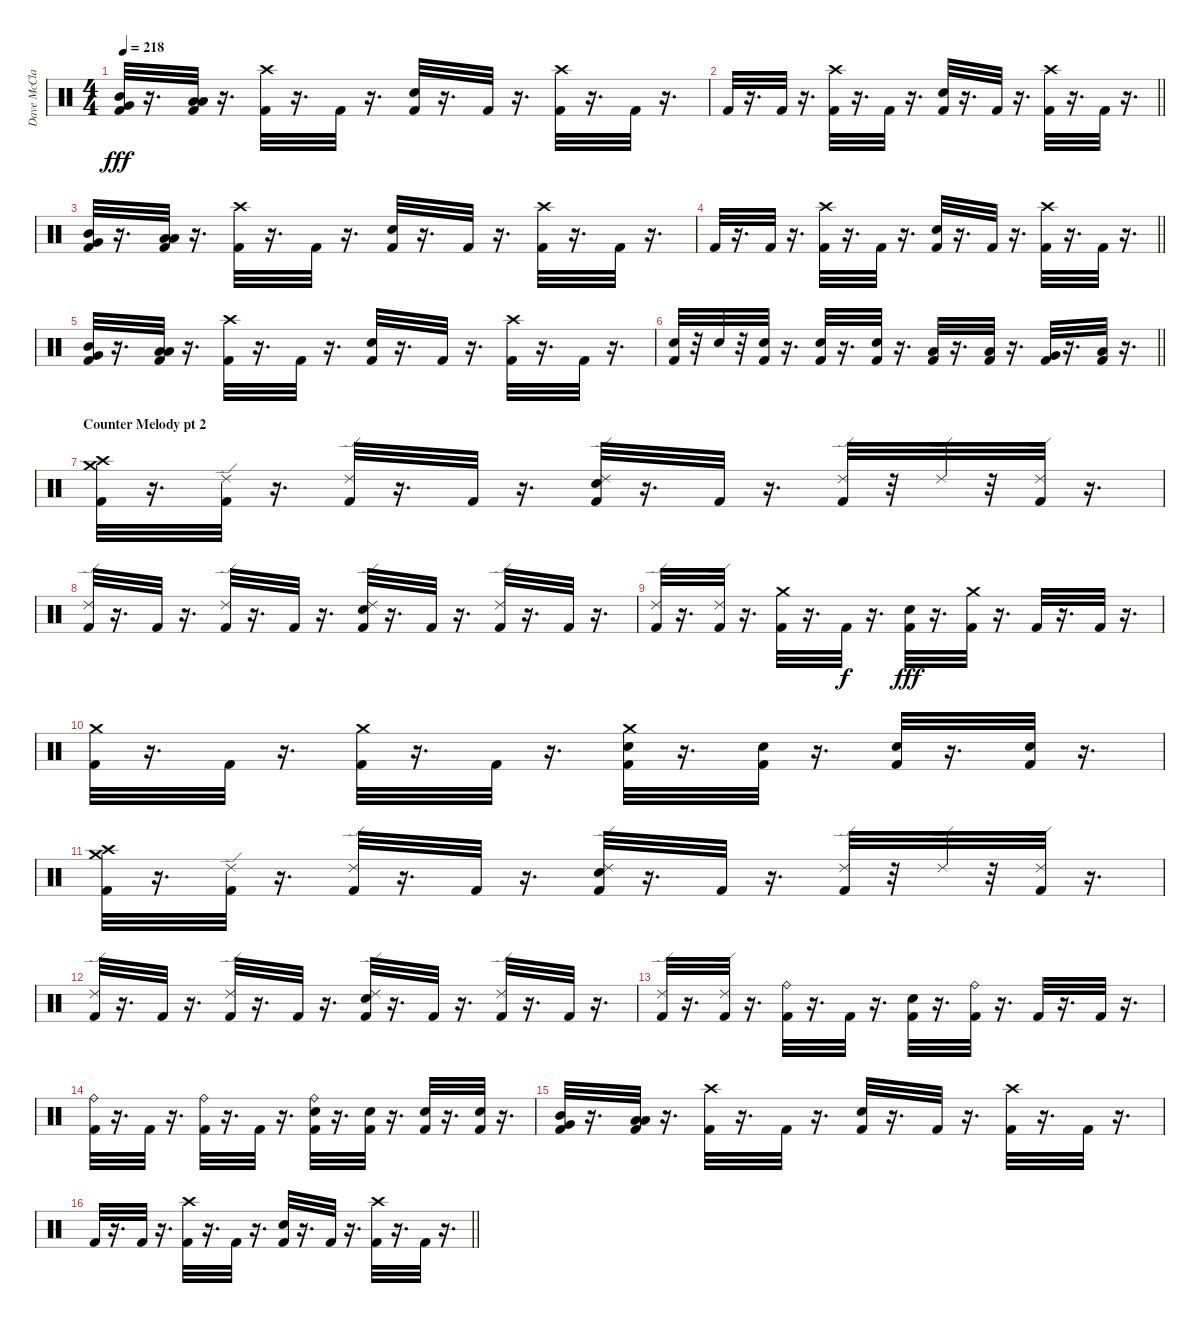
\track ("Dave McClain" "Dave McCla") {instrument percussion}
\staff {score}
\articulation defaults
\ts (4 4)
\tempo 218
\clef neutral
\ks c
("Very Low Tom (hit)" "Mid Tom (hit)" "Kick (hit) 2").32{dy fff} r.16{d} ("Low Tom (hit)" "Low Floor Tom (hit)" "Kick (hit) 2").32 r.16{d} ("Kick (hit) 2" "Crash high (hit)").32 r.16{d} "Kick (hit) 2".32 r.16{d} ("Kick (hit) 2" "Snare (hit) 2").32 r.16{d} "Kick (hit) 2".32 r.16{d} ("Kick (hit) 2" "Crash high (hit)").32 r.16{d} "Kick (hit) 2".32 r.16{d} |
\barLineRight lightlight "Kick (hit) 2".32
r.16{d} "Kick (hit) 2".32 r.16{d} ("Kick (hit) 2" "Crash high (hit)").32 r.16{d} "Kick (hit) 2".32 r.16{d} ("Kick (hit) 2" "Snare (hit) 2").32 r.16{d} "Kick (hit) 2".32 r.16{d} ("Kick (hit) 2" "Crash high (hit)").32 r.16{d} "Kick (hit) 2".32 r.16{d} |
("Very Low Tom (hit)" "Mid Tom (hit)" "Kick (hit) 2").32 r.16{d} ("Kick (hit) 2" "Low Tom (hit)" "Low Floor Tom (hit)").32 r.16{d} ("Kick (hit) 2" "Crash high (hit)").32 r.16{d} "Kick (hit) 2".32 r.16{d} ("Kick (hit) 2" "Snare (hit) 2").32 r.16{d} "Kick (hit) 2".32 r.16{d} ("Kick (hit) 2" "Crash high (hit)").32 r.16{d} "Kick (hit) 2".32 r.16{d} |
\barLineRight lightlight "Kick (hit) 2".32
r.16{d} "Kick (hit) 2".32 r.16{d} ("Kick (hit) 2" "Crash high (hit)").32 r.16{d} "Kick (hit) 2".32 r.16{d} ("Kick (hit) 2" "Snare (hit) 2").32 r.16{d} "Kick (hit) 2".32 r.16{d} ("Kick (hit) 2" "Crash high (hit)").32 r.16{d} "Kick (hit) 2".32 r.16{d} |
("Very Low Tom (hit)" "Mid Tom (hit)" "Kick (hit) 2").32 r.16{d} ("Low Tom (hit)" "Low Floor Tom (hit)" "Kick (hit) 2").32 r.16{d} ("Kick (hit) 2" "Crash high (hit)").32 r.16{d} "Kick (hit) 2".32 r.16{d} ("Kick (hit) 2" "Snare (hit) 2").32 r.16{d} "Kick (hit) 2".32 r.16{d} ("Kick (hit) 2" "Crash high (hit)").32 r.16{d} "Kick (hit) 2".32 r.16{d} |
\barLineRight lightlight
("Snare (hit) 2" "Kick (hit) 2").32 r.32 "Snare (hit) 2".32 r.32 ("Snare (hit) 2" "Kick (hit) 2").32 r.16{d} ("Snare (hit) 2" "Kick (hit) 2").32 r.16{d} ("Snare (hit) 2" "Kick (hit) 2").32 r.16{d} ("Low Tom (hit)" "Kick (hit) 2").32 r.16{d} ("Low Tom (hit)" "Kick (hit) 2").32 r.16{d} ("Very Low Tom (hit)" "Kick (hit) 2").32 r.16{d} ("Low Floor Tom (hit)" "Kick (hit) 2").32 r.16{d} |
\section ("" "Counter Melody pt 2")
("Crash medium (hit)" "Crash high (hit)" "Kick (hit) 2").32 r.16{d} ("Ride (edge) 2" "Kick (hit) 2").32 r.16{d} ("Ride (edge) 2" "Kick (hit) 2").32 r.16{d} "Kick (hit) 2".32 r.16{d} ("Ride (edge) 2" "Snare (hit) 2" "Kick (hit) 2").32 r.16{d} "Kick (hit) 2".32 r.16{d} ("Ride (edge) 2" "Kick (hit) 2").32 r.32 "Ride (edge) 2".32 r.32 ("Ride (edge) 2" "Kick (hit) 2").32 r.16{d} |
("Ride (edge) 2" "Kick (hit) 2").32 r.16{d} "Kick (hit) 2".32 r.16{d} ("Ride (edge) 2" "Kick (hit) 2").32 r.16{d} "Kick (hit) 2".32 r.16{d} ("Ride (edge) 2" "Snare (hit) 2" "Kick (hit) 2").32 r.16{d} "Kick (hit) 2".32 r.16{d} ("Ride (edge) 2" "Kick (hit) 2").32 r.16{d} "Kick (hit) 2".32 r.16{d} |
("Ride (edge) 2" "Kick (hit) 2").32 r.16{d} ("Ride (edge) 2" "Kick (hit) 2").32 r.16{d} ("Crash medium (hit)" "Kick (hit) 2").32 r.16{d} "Kick (hit) 2".32{dy f} r.16{d} ("Snare (hit) 2" "Kick (hit) 2").32{dy fff} r.16{d} ("Crash medium (hit)" "Kick (hit) 2").32 r.16{d} "Kick (hit) 2".32 r.16{d} "Kick (hit) 2".32 r.16{d} |
("Crash medium (hit)" "Kick (hit) 2").32 r.16{d} "Kick (hit) 2".32 r.16{d} ("Crash medium (hit)" "Kick (hit) 2").32 r.16{d} "Kick (hit) 2".32 r.16{d} ("Crash medium (hit)" "Snare (hit) 2" "Kick (hit) 2").32 r.16{d} ("Snare (hit) 2" "Kick (hit) 2").32 r.16{d} ("Snare (hit) 2" "Kick (hit) 2").32 r.16{d} ("Snare (hit) 2" "Kick (hit) 2").32 r.16{d} |
("Crash medium (hit)" "Crash high (hit)" "Kick (hit) 2").32 r.16{d} ("Ride (edge) 2" "Kick (hit) 2").32 r.16{d} ("Ride (edge) 2" "Kick (hit) 2").32 r.16{d} "Kick (hit) 2".32 r.16{d} ("Ride (edge) 2" "Snare (hit) 2" "Kick (hit) 2").32 r.16{d} "Kick (hit) 2".32 r.16{d} ("Ride (edge) 2" "Kick (hit) 2").32 r.32 "Ride (edge) 2".32 r.32 ("Ride (edge) 2" "Kick (hit) 2").32 r.16{d} |
("Ride (edge) 2" "Kick (hit) 2").32 r.16{d} "Kick (hit) 2".32 r.16{d} ("Ride (edge) 2" "Kick (hit) 2").32 r.16{d} "Kick (hit) 2".32 r.16{d} ("Ride (edge) 2" "Snare (hit) 2" "Kick (hit) 2").32 r.16{d} "Kick (hit) 2".32 r.16{d} ("Ride (edge) 2" "Kick (hit) 2").32 r.16{d} "Kick (hit) 2".32 r.16{d} |
("Ride (edge) 2" "Kick (hit) 2").32 r.16{d} ("Ride (edge) 2" "Kick (hit) 2").32 r.16{d} ("Ride (bell)" "Kick (hit) 2").32 r.16{d} "Kick (hit) 2".32 r.16{d} ("Snare (hit) 2" "Kick (hit) 2").32 r.16{d} ("Ride (bell)" "Kick (hit) 2").32 r.16{d} "Kick (hit) 2".32 r.16{d} "Kick (hit) 2".32 r.16{d} |
("Ride (bell)" "Kick (hit) 2").32 r.16{d} "Kick (hit) 2".32 r.16{d} ("Ride (bell)" "Kick (hit) 2").32 r.16{d} "Kick (hit) 2".32 r.16{d} ("Ride (bell)" "Snare (hit) 2" "Kick (hit) 2").32 r.16{d} ("Snare (hit) 2" "Kick (hit) 2").32 r.16{d} ("Snare (hit) 2" "Kick (hit) 2").32 r.16{d} ("Snare (hit) 2" "Kick (hit) 2").32 r.16{d} |
("Very Low Tom (hit)" "Mid Tom (hit)" "Kick (hit) 2").32 r.16{d} ("Kick (hit) 2" "Low Tom (hit)" "Low Floor Tom (hit)").32 r.16{d} ("Kick (hit) 2" "Crash high (hit)").32 r.16{d} "Kick (hit) 2".32 r.16{d} ("Kick (hit) 2" "Snare (hit) 2").32 r.16{d} "Kick (hit) 2".32 r.16{d} ("Kick (hit) 2" "Crash high (hit)").32 r.16{d} "Kick (hit) 2".32 r.16{d} |
\barLineRight lightlight "Kick (hit) 2".32
r.16{d} "Kick (hit) 2".32 r.16{d} ("Kick (hit) 2" "Crash high (hit)").32 r.16{d} "Kick (hit) 2".32 r.16{d} ("Kick (hit) 2" "Snare (hit) 2").32 r.16{d} "Kick (hit) 2".32 r.16{d} ("Kick (hit) 2" "Crash high (hit)").32 r.16{d} "Kick (hit) 2".32 r.16{d}
